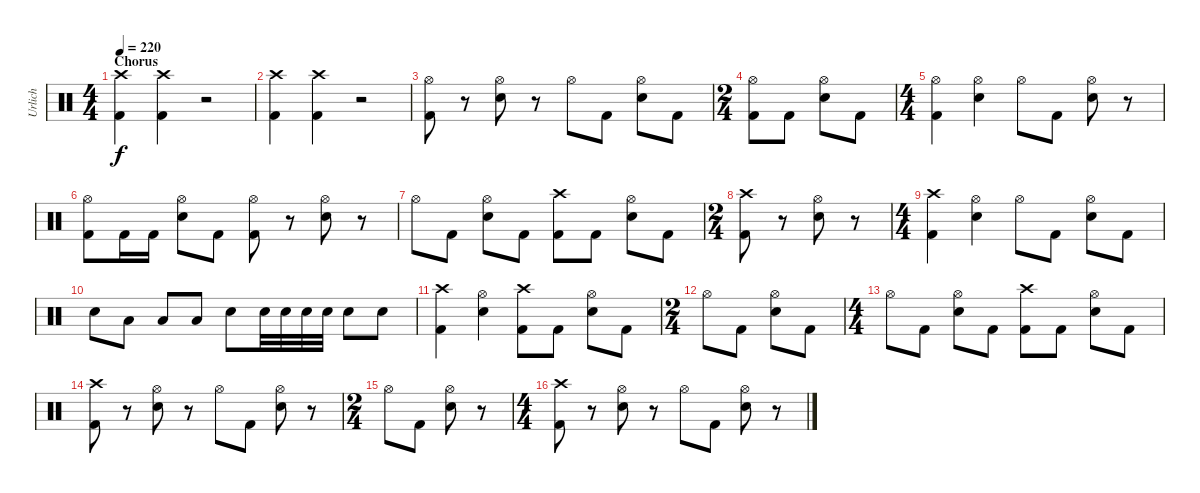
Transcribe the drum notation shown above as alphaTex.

\track ("Urlich" "Urlich") {instrument percussion}
\staff {score}
\articulation defaults
\ts (4 4)
\section ("" "Chorus")
\tempo 220
\clef neutral
\ks c
("Crash high (hit)" "Kick (hit) 2").4{dy f} ("Crash high (hit)" "Kick (hit) 2").4 r.2 |
("Crash high (hit)" "Kick (hit) 2").4 ("Crash high (hit)" "Kick (hit) 2").4 r.2 |
("Hi-Hat (open)" "Kick (hit) 2").8 r.8 ("Hi-Hat (open)" "Snare (hit) 2").8 r.8 "Hi-Hat (open)".8 "Kick (hit) 2".8 ("Hi-Hat (open)" "Snare (hit) 2").8 "Kick (hit) 2".8 |
\ts (2 4)
("Hi-Hat (open)" "Kick (hit) 2").8 "Kick (hit) 2".8 ("Hi-Hat (open)" "Snare (hit) 2").8 "Kick (hit) 2".8 |
\ts (4 4)
("Hi-Hat (open)" "Kick (hit) 2").4 ("Hi-Hat (open)" "Snare (hit) 2").4 "Hi-Hat (open)".8 "Kick (hit) 2".8 ("Hi-Hat (open)" "Snare (hit) 2").8 r.8 |
("Hi-Hat (open)" "Kick (hit) 2").8 "Kick (hit) 2".16 "Kick (hit) 2".16 ("Hi-Hat (open)" "Snare (hit) 2").8 "Kick (hit) 2".8 ("Hi-Hat (open)" "Kick (hit) 2").8 r.8 ("Hi-Hat (open)" "Snare (hit) 2").8 r.8 |
"Hi-Hat (open)".8 "Kick (hit) 2".8 ("Hi-Hat (open)" "Snare (hit) 2").8 "Kick (hit) 2".8 ("Crash high (hit)" "Kick (hit) 2").8 "Kick (hit) 2".8 ("Hi-Hat (open)" "Snare (hit) 2").8 "Kick (hit) 2".8 |
\ts (2 4)
("Crash high (hit)" "Kick (hit) 2").8 r.8 ("Hi-Hat (open)" "Snare (hit) 2").8 r.8 |
\ts (4 4)
("Crash high (hit)" "Kick (hit) 2").4 ("Hi-Hat (open)" "Snare (hit) 2").4 "Hi-Hat (open)".8 "Kick (hit) 2".8 ("Hi-Hat (open)" "Snare (hit) 2").8 "Kick (hit) 2".8 |
"Snare (hit) 2".8 "Low Tom (hit)".8 "Low Tom (hit)".8 "Low Tom (hit)".8 "Snare (hit) 2".8 "Snare (hit) 2".32 "Snare (hit) 2".32 "Snare (hit) 2".32 "Snare (hit) 2".32 "Snare (hit) 2".8 "Snare (hit) 2".8 |
("Crash high (hit)" "Kick (hit) 2").4 ("Hi-Hat (open)" "Snare (hit) 2").4 ("Crash high (hit)" "Kick (hit) 2").8 "Kick (hit) 2".8 ("Hi-Hat (open)" "Snare (hit) 2").8 "Kick (hit) 2".8 |
\ts (2 4)
"Hi-Hat (open)".8 "Kick (hit) 2".8 ("Hi-Hat (open)" "Snare (hit) 2").8 "Kick (hit) 2".8 |
\ts (4 4)
"Hi-Hat (open)".8 "Kick (hit) 2".8 ("Hi-Hat (open)" "Snare (hit) 2").8 "Kick (hit) 2".8 ("Crash high (hit)" "Kick (hit) 2").8 "Kick (hit) 2".8 ("Hi-Hat (open)" "Snare (hit) 2").8 "Kick (hit) 2".8 |
("Crash high (hit)" "Kick (hit) 2").8 r.8 ("Hi-Hat (open)" "Snare (hit) 2").8 r.8 "Hi-Hat (open)".8 "Kick (hit) 2".8 ("Hi-Hat (open)" "Snare (hit) 2").8 r.8 |
\ts (2 4)
"Hi-Hat (open)".8 "Kick (hit) 2".8 ("Hi-Hat (open)" "Snare (hit) 2").8 r.8 |
\ts (4 4)
("Crash high (hit)" "Kick (hit) 2").8 r.8 ("Hi-Hat (open)" "Snare (hit) 2").8 r.8 "Hi-Hat (open)".8 "Kick (hit) 2".8 ("Hi-Hat (open)" "Snare (hit) 2").8 r.8
